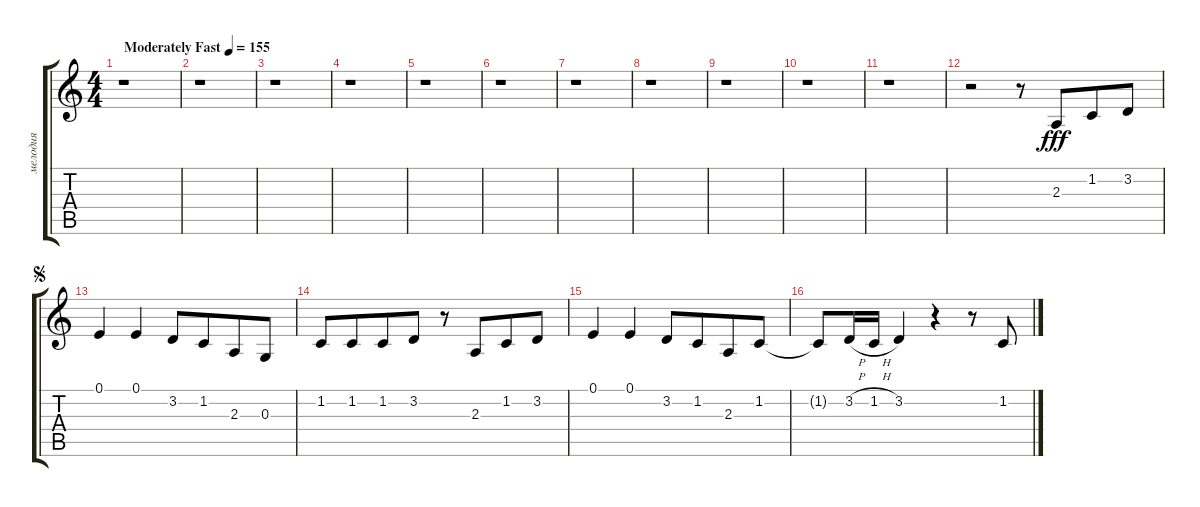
\track ("мелодия" "мелодия") {instrument accordion}
\staff {score tabs}
\tuning (E4 B3 G3 D3 A2 E2) {hide}
\ts (4 4)
\tempo (155 "Moderately Fast")
\clef g2
\ks aminor
r.1{dy fff instrument accordion} |
r.1 |
r.1 |
r.1 |
r.1 |
r.1 |
r.1 |
r.1 |
r.1 |
r.1 |
r.1 |
r.2 r.8 2.3.8{beam merge} 1.2.8 3.2.8 |
\jump segno
0.1.4 0.1.4 3.2.8 1.2.8{beam merge} 2.3.8 0.3.8 |
1.2.8 1.2.8{beam merge} 1.2.8 3.2.8 r.8 2.3.8{beam merge} 1.2.8 3.2.8 |
0.1.4 0.1.4 3.2.8 1.2.8{beam merge} 2.3.8 1.2.8 |
1.2{t}.8 3.2{h}.16 1.2{h}.16 3.2.4 r.4 r.8 1.2.8
